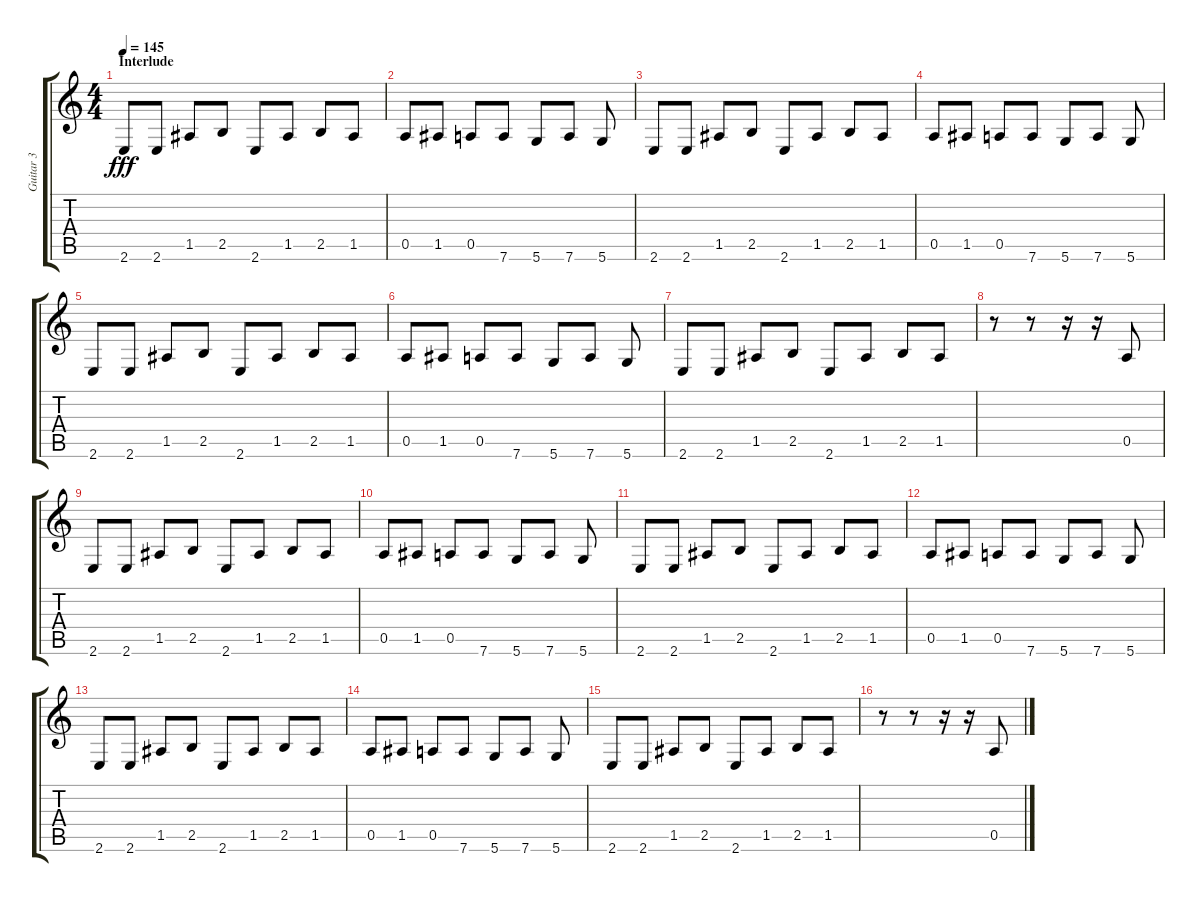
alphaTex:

\track ("Guitar 3" "Guitar 3") {instrument distortionguitar}
\staff {score tabs}
\tuning (E4 B3 G3 D3 A2 D2) {hide}
\ts (4 4)
\section ("" "Interlude")
\tempo 145
\clef g2
\ks c
2.6.8{dy fff} 2.6.8 1.5.8 2.5.8 2.6.8 1.5.8 2.5.8 1.5.8 |
0.5.8 1.5.8 0.5.8 7.6.8 5.6.8 7.6.8 5.6.8 |
2.6.8 2.6.8 1.5.8 2.5.8 2.6.8 1.5.8 2.5.8 1.5.8 |
0.5.8 1.5.8 0.5.8 7.6.8 5.6.8 7.6.8 5.6.8 |
2.6.8 2.6.8 1.5.8 2.5.8 2.6.8 1.5.8 2.5.8 1.5.8 |
0.5.8 1.5.8 0.5.8 7.6.8 5.6.8 7.6.8 5.6.8 |
2.6.8 2.6.8 1.5.8 2.5.8 2.6.8 1.5.8 2.5.8 1.5.8 |
r.8 r.8 r.16 r.16 0.5.8 |
2.6.8 2.6.8 1.5.8 2.5.8 2.6.8 1.5.8 2.5.8 1.5.8 |
0.5.8 1.5.8 0.5.8 7.6.8 5.6.8 7.6.8 5.6.8 |
2.6.8 2.6.8 1.5.8 2.5.8 2.6.8 1.5.8 2.5.8 1.5.8 |
0.5.8 1.5.8 0.5.8 7.6.8 5.6.8 7.6.8 5.6.8 |
2.6.8 2.6.8 1.5.8 2.5.8 2.6.8 1.5.8 2.5.8 1.5.8 |
0.5.8 1.5.8 0.5.8 7.6.8 5.6.8 7.6.8 5.6.8 |
2.6.8 2.6.8 1.5.8 2.5.8 2.6.8 1.5.8 2.5.8 1.5.8 |
r.8 r.8 r.16 r.16 0.5.8
